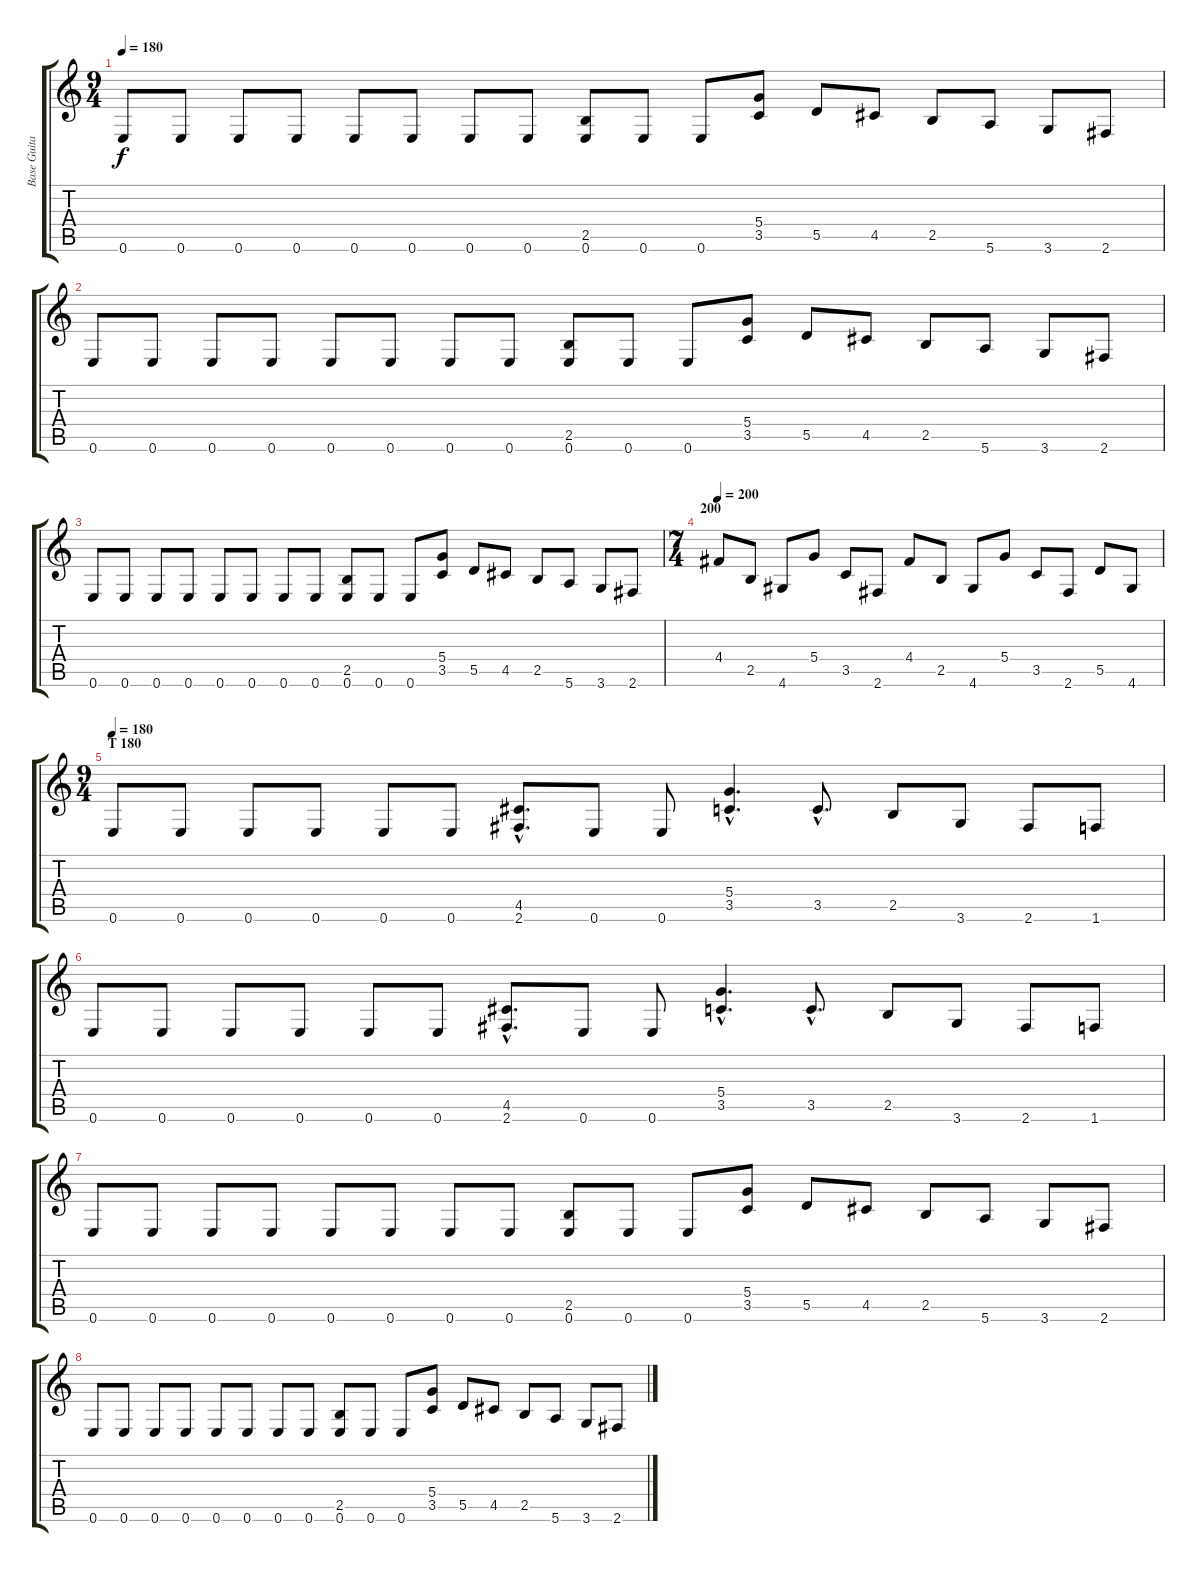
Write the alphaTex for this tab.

\track ("Base Guitar - Leo" "Base Guita") {instrument distortionguitar}
\staff {score tabs}
\tuning (E4 B3 G3 D3 A2 E2) {hide}
\ts (9 4)
\tempo 180
\clef g2
\ks c
0.6.8{dy f} 0.6.8 0.6.8 0.6.8 0.6.8 0.6.8 0.6.8 0.6.8 (2.5 0.6).8 0.6.8 0.6.8 (5.4 3.5).8 5.5.8 4.5.8 2.5.8 5.6.8 3.6.8 2.6.8 |
0.6.8 0.6.8 0.6.8 0.6.8 0.6.8 0.6.8 0.6.8 0.6.8 (2.5 0.6).8 0.6.8 0.6.8 (5.4 3.5).8 5.5.8 4.5.8 2.5.8 5.6.8 3.6.8 2.6.8 |
0.6.8 0.6.8 0.6.8 0.6.8 0.6.8 0.6.8 0.6.8 0.6.8 (2.5 0.6).8 0.6.8 0.6.8 (5.4 3.5).8 5.5.8 4.5.8 2.5.8 5.6.8 3.6.8 2.6.8 |
\ts (7 4)
\section ("" "200")
\tempo 200
4.4.8 2.5.8 4.6.8 5.4.8 3.5.8 2.6.8 4.4.8 2.5.8 4.6.8 5.4.8 3.5.8 2.6.8 5.5.8 4.6.8 |
\ts (9 4)
\section ("" "T 180")
\tempo 180
0.6.8 0.6.8 0.6.8 0.6.8 0.6.8 0.6.8 (4.5{hac} 2.6{hac}).8{d} 0.6.8 0.6.8 (5.4{hac} 3.5{hac}).4{d} 3.5{hac}.8{d} 2.5.8 3.6.8 2.6.8 1.6.8 |
0.6.8 0.6.8 0.6.8 0.6.8 0.6.8 0.6.8 (4.5{hac} 2.6{hac}).8{d} 0.6.8 0.6.8 (5.4{hac} 3.5{hac}).4{d} 3.5{hac}.8{d} 2.5.8 3.6.8 2.6.8 1.6.8 |
0.6.8 0.6.8 0.6.8 0.6.8 0.6.8 0.6.8 0.6.8 0.6.8 (2.5 0.6).8 0.6.8 0.6.8 (5.4 3.5).8 5.5.8 4.5.8 2.5.8 5.6.8 3.6.8 2.6.8 |
0.6.8 0.6.8 0.6.8 0.6.8 0.6.8 0.6.8 0.6.8 0.6.8 (2.5 0.6).8 0.6.8 0.6.8 (5.4 3.5).8 5.5.8 4.5.8 2.5.8 5.6.8 3.6.8 2.6.8
